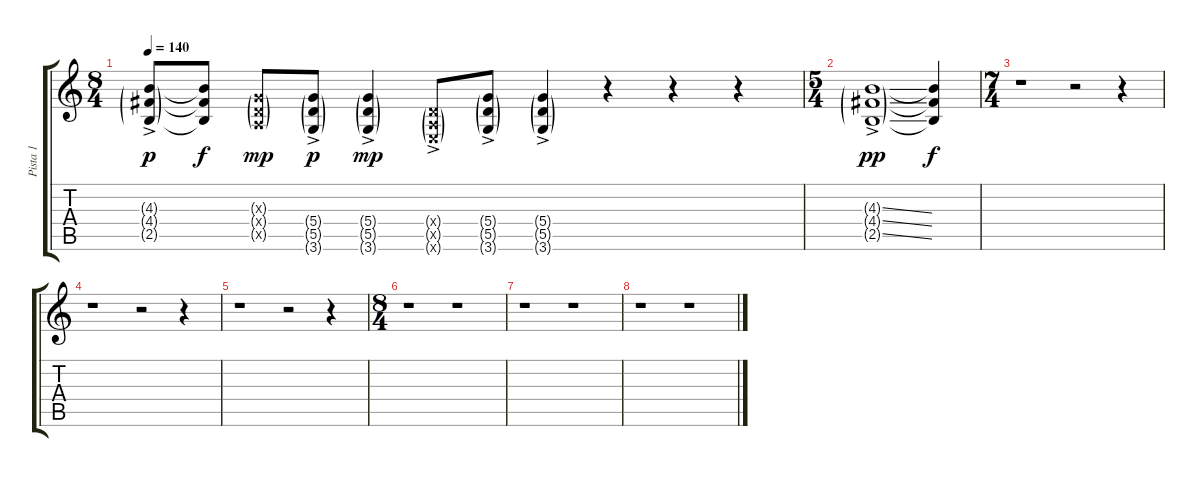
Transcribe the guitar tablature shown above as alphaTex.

\track ("Pista 1" "Pista 1") {instrument acousticguitarsteel}
\staff {score tabs}
\tuning (E4 B3 G3 D3 A2 E2) {hide}
\ts (8 4)
\tempo 140
\clef g2
\ks c
(4.3{g} 4.4{g ac} 2.5{g ac}).8{dy p} (4.3{t} 4.4{t} 2.5{t}).8{dy f} (0.3{g x} 0.4{g x} 0.5{g x}).8{dy mp} (5.4{g ac} 5.5{g} 3.6{g}).8{dy p} (5.4{g} 5.5{g ac} 3.6{g ac}).4{dy mp} (0.4{g x} 0.5{g x} 0.6{g ac x}).8 (5.4{g} 5.5{g} 3.6{g ac}).8 (5.4{g} 5.5{g} 3.6{g ac}).4 r.4 r.4 r.4 |
\ts (5 4)
(4.3{ss g} 4.4{ss g ac} 2.5{ss g ac}).1{dy pp} (4.3{t} 4.4{t} 2.5{t}).4{dy f} |
\ts (7 4)
r.1 r.2 r.4 |
r.1 r.2 r.4 |
r.1 r.2 r.4 |
\ts (8 4)
r.1 r.1 |
r.1 r.1 |
r.1 r.1
